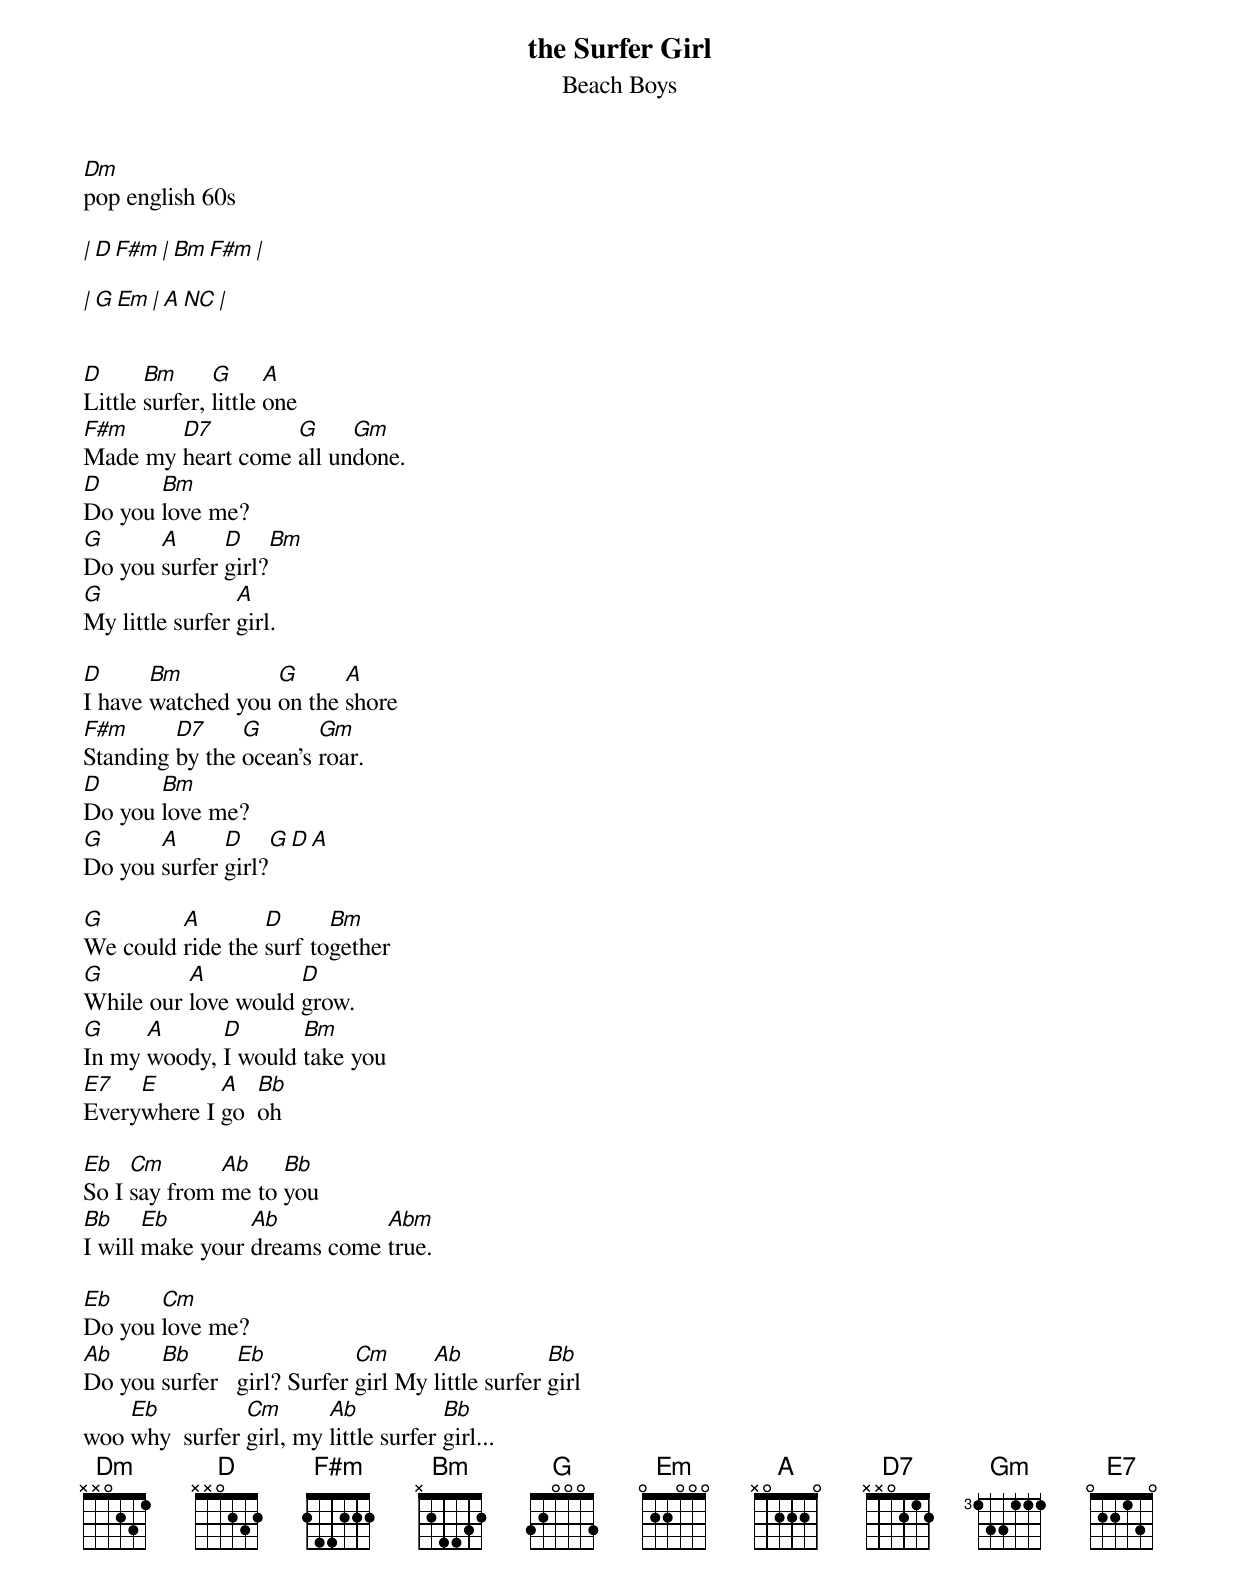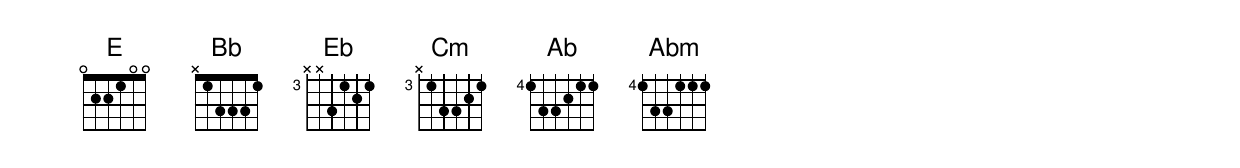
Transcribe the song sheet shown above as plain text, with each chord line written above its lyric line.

the Surfer Girl
Beach Boys
Dm
pop english 60s

| D  F#m | Bm  F#m |

| G  Em  | A  NC   |


D      Bm      G      A
Little surfer, little one
F#m     D7         G     Gm
Made my heart come all undone.
D      Bm
Do you love me?
G      A      D     Bm
Do you surfer girl?
G                A
My little surfer girl.

D      Bm          G      A
I have watched you on the shore
F#m      D7     G       Gm
Standing by the ocean's roar.
D      Bm
Do you love me?
G      A      D     G D  A
Do you surfer girl?

G        A        D      Bm
We could ride the surf together
G         A          D
While our love would grow.
G     A      D       Bm
In my woody, I would take you
E7   E       A   Bb
Everywhere I go  oh

Eb   Cm       Ab    Bb
So I say from me to you
Bb     Eb        Ab          Abm
I will make your dreams come true.

Eb     Cm
Do you love me?
Ab     Bb       Eb           Cm      Ab            Bb
Do you surfer   girl? Surfer girl My little surfer girl
    Eb          Cm       Ab            Bb
woo why  surfer girl, my little surfer girl...
